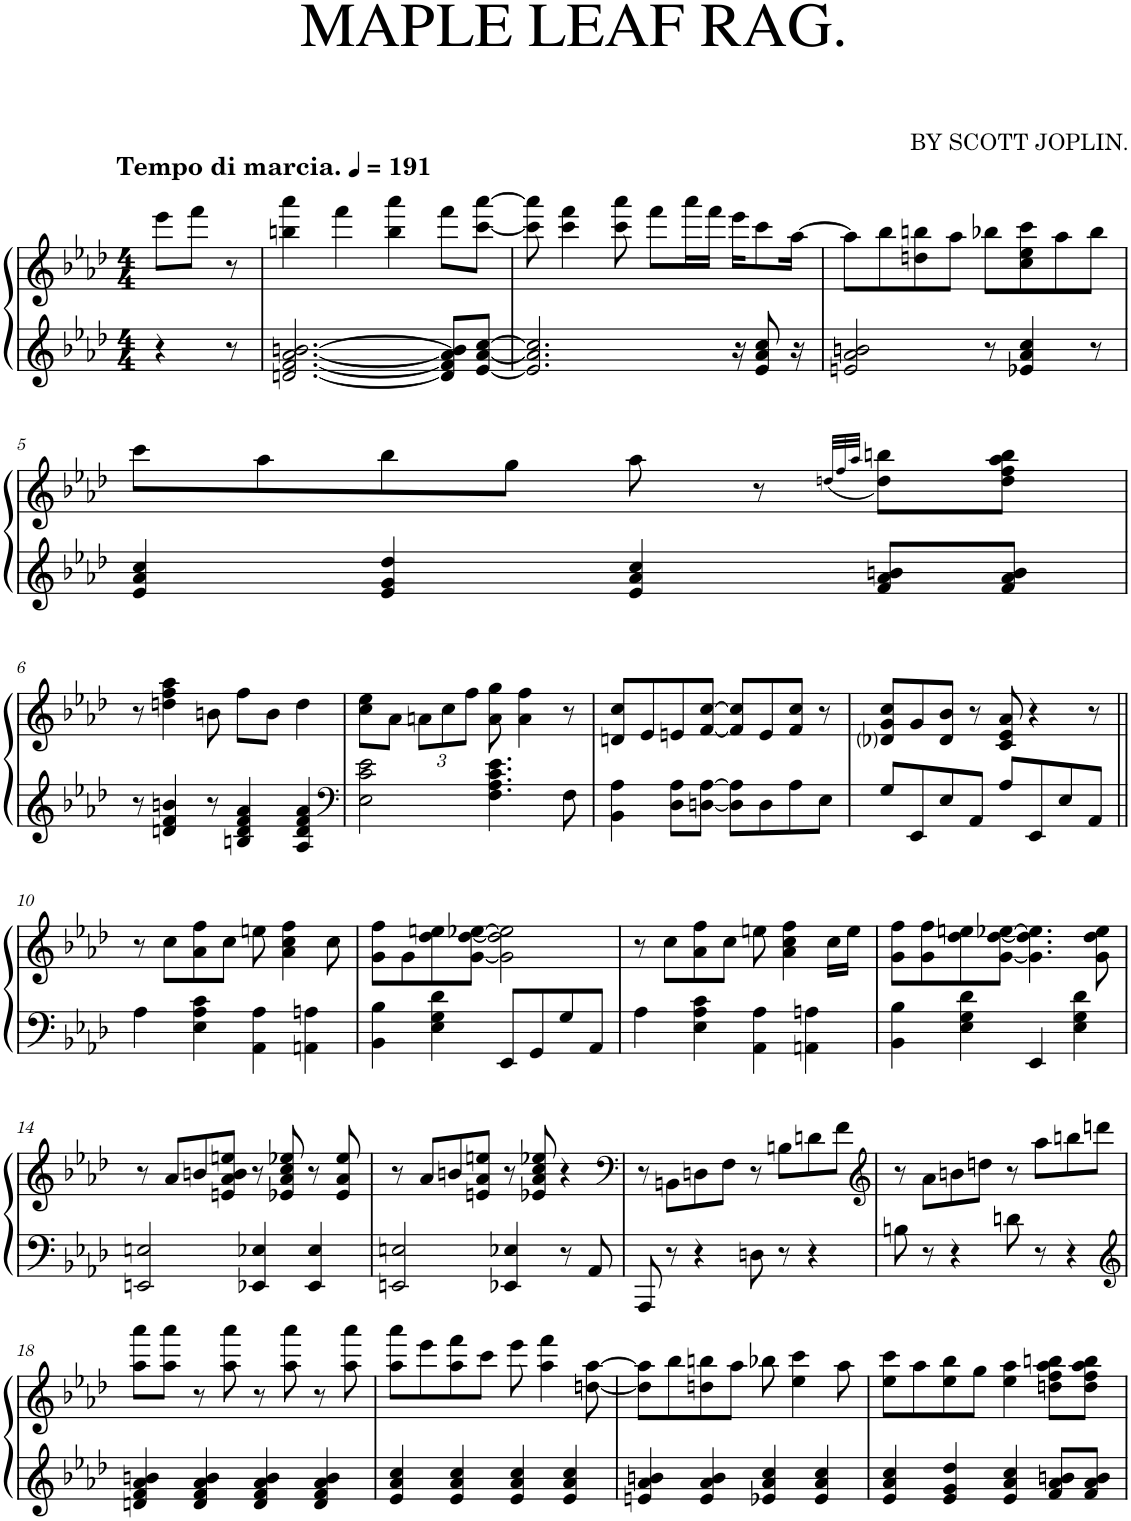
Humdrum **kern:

**kern	**kern
*part1	*part1
*staff2	*staff1
*I"Piano	*
*I'Pno.	*
*clefG2	*clefG2
*k[b-e-a-d-]	*k[b-e-a-d-]
*M4/4	*M4/4
*MM191	*MM191
=1	=1
!	!LO:TX:a:B:t=Tempo di marcia.
4r	8eee-\L
.	8fff\J
8r	8r
=2	=2
[2.dn/ [2.f/ [2.a-/ [2.bn/	4bbn\ 4aaa-\
.	4fff\
.	4bb\ 4aaa-\
8d/] 8f/] 8a-/] 8b/]L	8fff\L
[8e-/ [8a-/ [8cc/J	[8ccc\ [8aaa-\J
=3	=3
2.e-/] 2.a-/] 2.cc/]	8ccc\] 8aaa-\]
.	4ccc\ 4fff\
.	8ccc\ 8aaa-\
.	8fff\L
.	16aaa-\L
.	16fff\JJ
16r	16eee-\KL
8e-/ 8a-/ 8cc/	8ccc\
16r	[16aa-\Jk
=4	=4
2en/ 2a-/ 2bn/	8aa-\L]
.	8bb-\
.	8ddn\ 8bbn\
.	8aa-\J
8r	8bb-X\L
4e-X/ 4a-/ 4cc/	8cc\ 8ee-\ 8ccc\
.	8aa-\
8r	8bb-\J
!!LO:LB:g=z
=5	=5
4e-/ 4a-/ 4cc/	8ccc\L
.	8aa-\
4e-/ 4g/ 4dd-/	8bb-\
.	8gg\J
4e-/ 4a-/ 4cc/	8aa-\
.	8r
.	(32qddn/LLL
.	32qff/
.	32qaa-/JJJ
8f/ 8a-/ 8bn/L	8dd\ 8bbn\L)
8f/ 8a-/ 8b/J	8dd\ 8ff\ 8aa-\ 8bb\J
!!LO:LB:g=z
=6	=6
8r	8r
4dn/ 4f/ 4bn/	4ddn\ 4ff\ 4aa-\
8r	8bn\
4Bn/ 4d/ 4f/ 4a-/	8ff\L
.	8b\J
4A-/ 4d/ 4f/ 4a-/	4dd\
=7	=7
*clefF4	*
2E-\ 2c\ 2e-\	8cc\ 8ee-\L
.	8a-\J
*	*Xbrackettup
.	12an\L
.	12cc\
.	12ff\J
4.F\ 4.A-\ 4.c\ 4.e-\	8a\ 8gg\
.	4a\ 4ff\
8F\	8r
=8	=8
4BB-\ 4A-\	8dn/ 8cc/L
.	8e-/
8D-\ 8A-\L	8en/
[8Dn\ [8A-\J	[8f/ [8cc/J
8D\] 8A-\]L	8f/] 8cc/]L
8D\	8e/
8A-\	8f/ 8cc/J
8E-\J	8r
=9	=9
8G/L	8d-i/ 8g/ 8cc/L
8EE-/	8g/
8E-/	8d-/ 8b-/J
8AA-/J	8r
8A-/L	8c/ 8e-/ 8a-/
8EE-/	4r
8E-/	.
8AA-/J	8r
!!LO:LB:g=z
=10||	=10||
4A-\	8r
.	8cc\L
4E-\ 4A-\ 4c\	8a-\ 8ff\
.	8cc\J
4AA-\ 4A-\	8een\
.	4a-\ 4cc\ 4ff\
4AAn\ 4An\	.
.	8cc\
=11	=11
4BB-\ 4B-\	8g\ 8ff\L
.	8g\
4E-\ 4G\ 4d-\	8dd-\ 8een\
.	[8g\ [8dd-\ [8ee-X\J
8EE-/L	2g\] 2dd-\] 2ee-\]
8GG/	.
8G/	.
8AA-/J	.
=12	=12
4A-\	8r
.	8cc\L
4E-\ 4A-\ 4c\	8a-\ 8ff\
.	8cc\J
4AA-\ 4A-\	8een\
.	4a-\ 4cc\ 4ff\
4AAn\ 4An\	.
.	16cc\LL
.	16ee\JJ
=13	=13
4BB-\ 4B-\	8g\ 8ff\L
.	8g\ 8ff\
4E-\ 4G\ 4d-\	8dd-\ 8een\
.	[8g\ [8dd-\ [8ee-X\J
4EE-/	4.g\] 4.dd-\] 4.ee-\]
4E-\ 4G\ 4d-\	.
.	8g\ 8dd-\ 8ee-\
!!LO:LB:g=z
=14	=14
2EEn/ 2En/	8r
.	8a-/L
.	8bn/
.	8en/ 8a-/ 8b/ 8een/J
4EE-X/ 4E-X/	8r
.	8e-X/ 8a-/ 8cc/ 8ee-X/
4EE-/ 4E-/	8r
.	8e-/ 8a-/ 8ee-/
=15	=15
2EEn/ 2En/	8r
.	8a-/L
.	8bn/
.	8en/ 8a-/ 8een/J
4EE-X/ 4E-X/	8r
.	8e-X/ 8a-/ 8cc/ 8ee-X/
8r	4r
8AA-/	.
=16	=16
*	*clefF4
8AAA-/	8r
8r	8BBn\L
4r	8Dn\
.	8F\J
8Dn\	8r
8r	8Bn\L
4r	8dn\
.	8f\J
=17	=17
*	*clefG2
8Bn\	8r
8r	8a-\L
4r	8bn\
.	8ddn\J
8dn\	8r
8r	8aa-\L
4r	8bbn\
.	8dddn\J
!!LO:LB:g=z
=18	=18
*clefG2	*
4dn/ 4f/ 4a-/ 4bn/	8aa-\ 8aaa-\L
.	8aa-\ 8aaa-\J
4d/ 4f/ 4a-/ 4b/	8r
.	8aa-\ 8aaa-\
4d/ 4f/ 4a-/ 4b/	8r
.	8aa-\ 8aaa-\
4d/ 4f/ 4a-/ 4b/	8r
.	8aa-\ 8aaa-\
=19	=19
4e-/ 4a-/ 4cc/	8aa-\ 8aaa-\L
.	8eee-\
4e-/ 4a-/ 4cc/	8aa-\ 8fff\
.	8ccc\J
4e-/ 4a-/ 4cc/	8eee-\
.	4aa-\ 4fff\
4e-/ 4a-/ 4cc/	.
.	[8ddn\ [8aa-\
=20	=20
4en/ 4a-/ 4bn/	8dd\] 8aa-\]L
.	8bb-\
4e/ 4a-/ 4b/	8ddn\ 8bbn\
.	8aa-\J
4e-X/ 4a-/ 4cc/	8bb-X\
.	4ee-\ 4ccc\
4e-/ 4a-/ 4cc/	.
.	8aa-\
=21	=21
4e-/ 4a-/ 4cc/	8ee-\ 8ccc\L
.	8aa-\
4e-/ 4g/ 4dd-/	8ee-\ 8bb-\
.	8gg\J
4e-/ 4a-/ 4cc/	4ee-\ 4aa-\
8f/ 8a-/ 8bn/L	8ddn\ 8ff\ 8aa-\ 8bbn\L
8f/ 8a-/ 8b/J	8dd\ 8ff\ 8aa-\ 8bb\J
=	=
*-	*-
